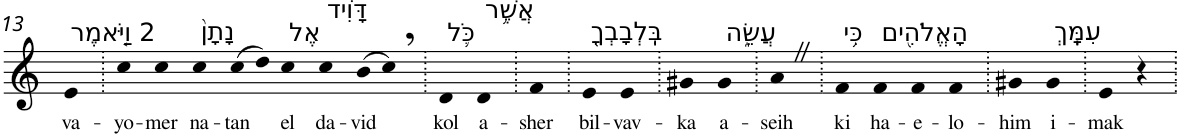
**kern	**text
*part1	*part1
*staff1	*staff1
*I"Piano	*
*I'Pno	*
!!LO:PB:g=z
*clefG2	*
*k[]	*
=13	=13
!LO:TX:a:t=2 וַיֹּ֤אמֶר	!
!	!LO:LY:b
4e	va-
=14.	=14.
!	!LO:LY:b
4cc	-yo-
!	!LO:LY:b
4cc	-mer
!LO:TX:a:t=נָתָן֙	!
!	!LO:LY:b
4cc	na-
!	!LO:LY:b
(>8cc	-tan
8dd)	.
!LO:TX:a:t=אֶל	!
!	!LO:LY:b
4cc	el
!LO:TX:a:t=דָּוִ֔יד	!
!	!LO:LY:b
4cc	da-
!	!LO:LY:b
(>8b	-vid
8cc,)	.
=15.	=15.
!LO:TX:a:t=כֹּ֛ל	!
!	!LO:LY:b
4d	kol
!LO:TX:a:t=אֲשֶׁ֥ר	!
!	!LO:LY:b
4d	a-
=16.	=16.
!	!LO:LY:b
4f	-sher
=17.	=17.
!LO:TX:a:t=בִּֽלְבָבְךָ֖	!
!	!LO:LY:b
4e	bil-
!	!LO:LY:b
4e	-vav-
=18.	=18.
!	!LO:LY:b
4g#X	-ka
!LO:TX:a:t=עֲשֵׂ֑ה	!
!	!LO:LY:b
4g#	a-
=19.	=19.
!	!LO:LY:b
4aZ	-seih
=20.	=20.
!LO:TX:a:t=כִּ֥י	!
!	!LO:LY:b
4f	ki
!LO:TX:a:t=הָאֱלֹהִ֖ים	!
!	!LO:LY:b
4f	ha-
!	!LO:LY:b
4f	-e-
!	!LO:LY:b
4f	-lo-
=21.	=21.
!	!LO:LY:b
4g#X	-him
!LO:TX:a:t=עִמָּֽךְ	!
!	!LO:LY:b
4g#	i-
=22.	=22.
!	!LO:LY:b
4e	-mak
4r	.
=.	=.
*-	*-
